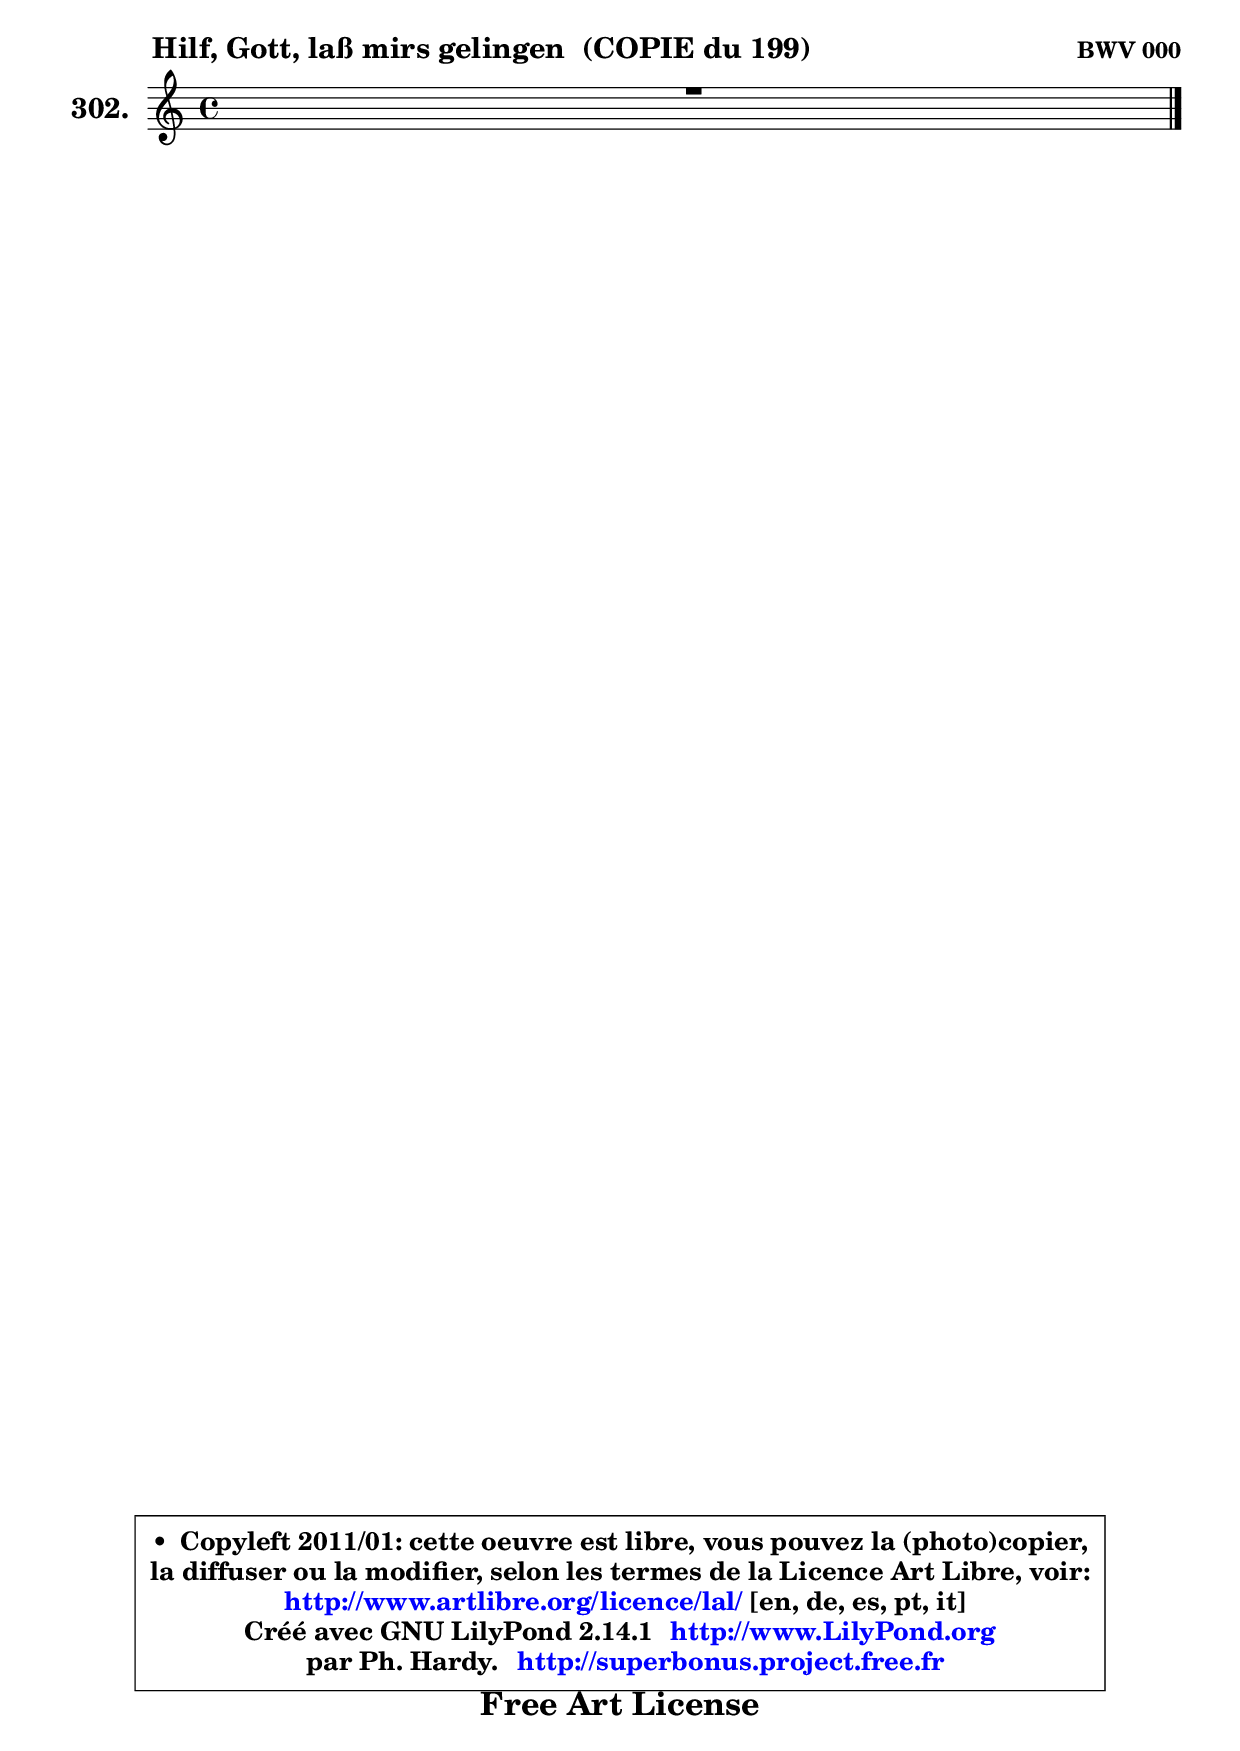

\version "2.14.1"

    \paper {
%	system-system-spacing #'padding = #0.1
%	score-system-spacing #'padding = #0.1
%	ragged-bottom = ##f
%	ragged-last-bottom = ##f
	ragged-right = ##f
	}

    \header {
      opus = \markup { \bold "BWV 000" }
      piece = \markup { \hspace #9 \fontsize #2 \bold "Hilf, Gott, laß mirs gelingen  (COPIE du 199)" }
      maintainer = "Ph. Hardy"
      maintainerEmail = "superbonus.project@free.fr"
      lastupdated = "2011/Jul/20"
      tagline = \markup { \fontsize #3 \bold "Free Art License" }
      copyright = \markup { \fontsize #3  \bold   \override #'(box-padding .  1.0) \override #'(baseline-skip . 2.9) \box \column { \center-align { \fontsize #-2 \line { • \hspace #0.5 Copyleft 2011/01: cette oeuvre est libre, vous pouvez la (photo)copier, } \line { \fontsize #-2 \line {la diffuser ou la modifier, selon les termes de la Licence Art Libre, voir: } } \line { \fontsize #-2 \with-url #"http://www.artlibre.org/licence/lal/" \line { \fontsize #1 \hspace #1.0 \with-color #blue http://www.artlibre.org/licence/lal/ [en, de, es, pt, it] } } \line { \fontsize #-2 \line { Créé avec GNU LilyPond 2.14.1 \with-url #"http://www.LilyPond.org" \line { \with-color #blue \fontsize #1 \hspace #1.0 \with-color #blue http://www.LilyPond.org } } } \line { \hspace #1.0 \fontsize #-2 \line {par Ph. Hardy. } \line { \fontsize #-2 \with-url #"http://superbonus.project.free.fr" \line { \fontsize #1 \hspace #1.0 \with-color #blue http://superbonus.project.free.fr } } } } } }

	  }

  guidemidi = {
	\tempo 4 = 78

	}

  upper = {
\displayLilyMusic \transpose c c {
	\time 4/4
	\key c \major
	\clef treble
	\voiceOne
	<< { 
	% SOPRANO
	\set Voice.midiInstrument = "acoustic grand"
	\relative c' {
	R1 |
\break
        \bar "|."
	} % fin de relative
	}

%	\context Voice="1" { \voiceTwo 
%	% ALTO
%	\set Voice.midiInstrument = "acoustic grand"
%	\relative c' {
%	
%        \bar "|."
%	} % fin de relative
%	\oneVoice
%	} >>
 >>
}
	}

    lower = {
\transpose c c {
	\time 4/4
	\key c \major
	\clef bass
	\voiceOne
	<< { 
	% TENOR
	\set Voice.midiInstrument = "acoustic grand"
	\relative c' {
	R1 |
\break
        \bar "|."
	} % fin de relative
	}
	\context Voice="1" { \voiceTwo 
	% BASS
	\set Voice.midiInstrument = "acoustic grand"
	\relative c {
        
        \bar "|."
	} % fin de relative
	\oneVoice
	} >>
}
	}


    \score { 

	\new PianoStaff <<
	\set PianoStaff.instrumentName = \markup { \bold \huge "302." }
	\new Staff = "upper" \upper
%	\new Staff = "lower" \lower
	>>

    \layout {
%	ragged-last = ##f
	   }

         } % fin de score

  \score {
\unfoldRepeats { << \guidemidi \upper >> }
    \midi {
    \context {
     \Staff
      \remove "Staff_performer"
               }

     \context {
      \Voice
       \consists "Staff_performer"
                }

     \context { 
      \Score
      tempoWholesPerMinute = #(ly:make-moment 78 4)
		}
	    }
	}



